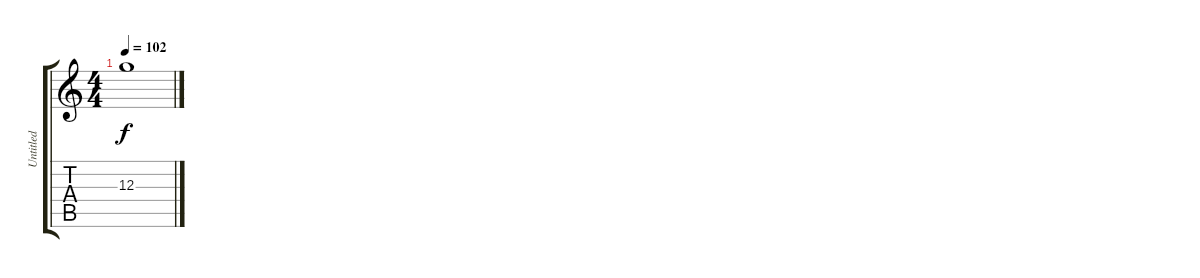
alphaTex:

\track ("Untitled" "Untitled") {instrument distortionguitar}
\staff {score tabs}
\tuning (E4 B3 G3 D3 A2 E2) {hide}
\ts (4 4)
\tempo 102
\clef g2
\ks c
12.3{t}.1{dy f}
